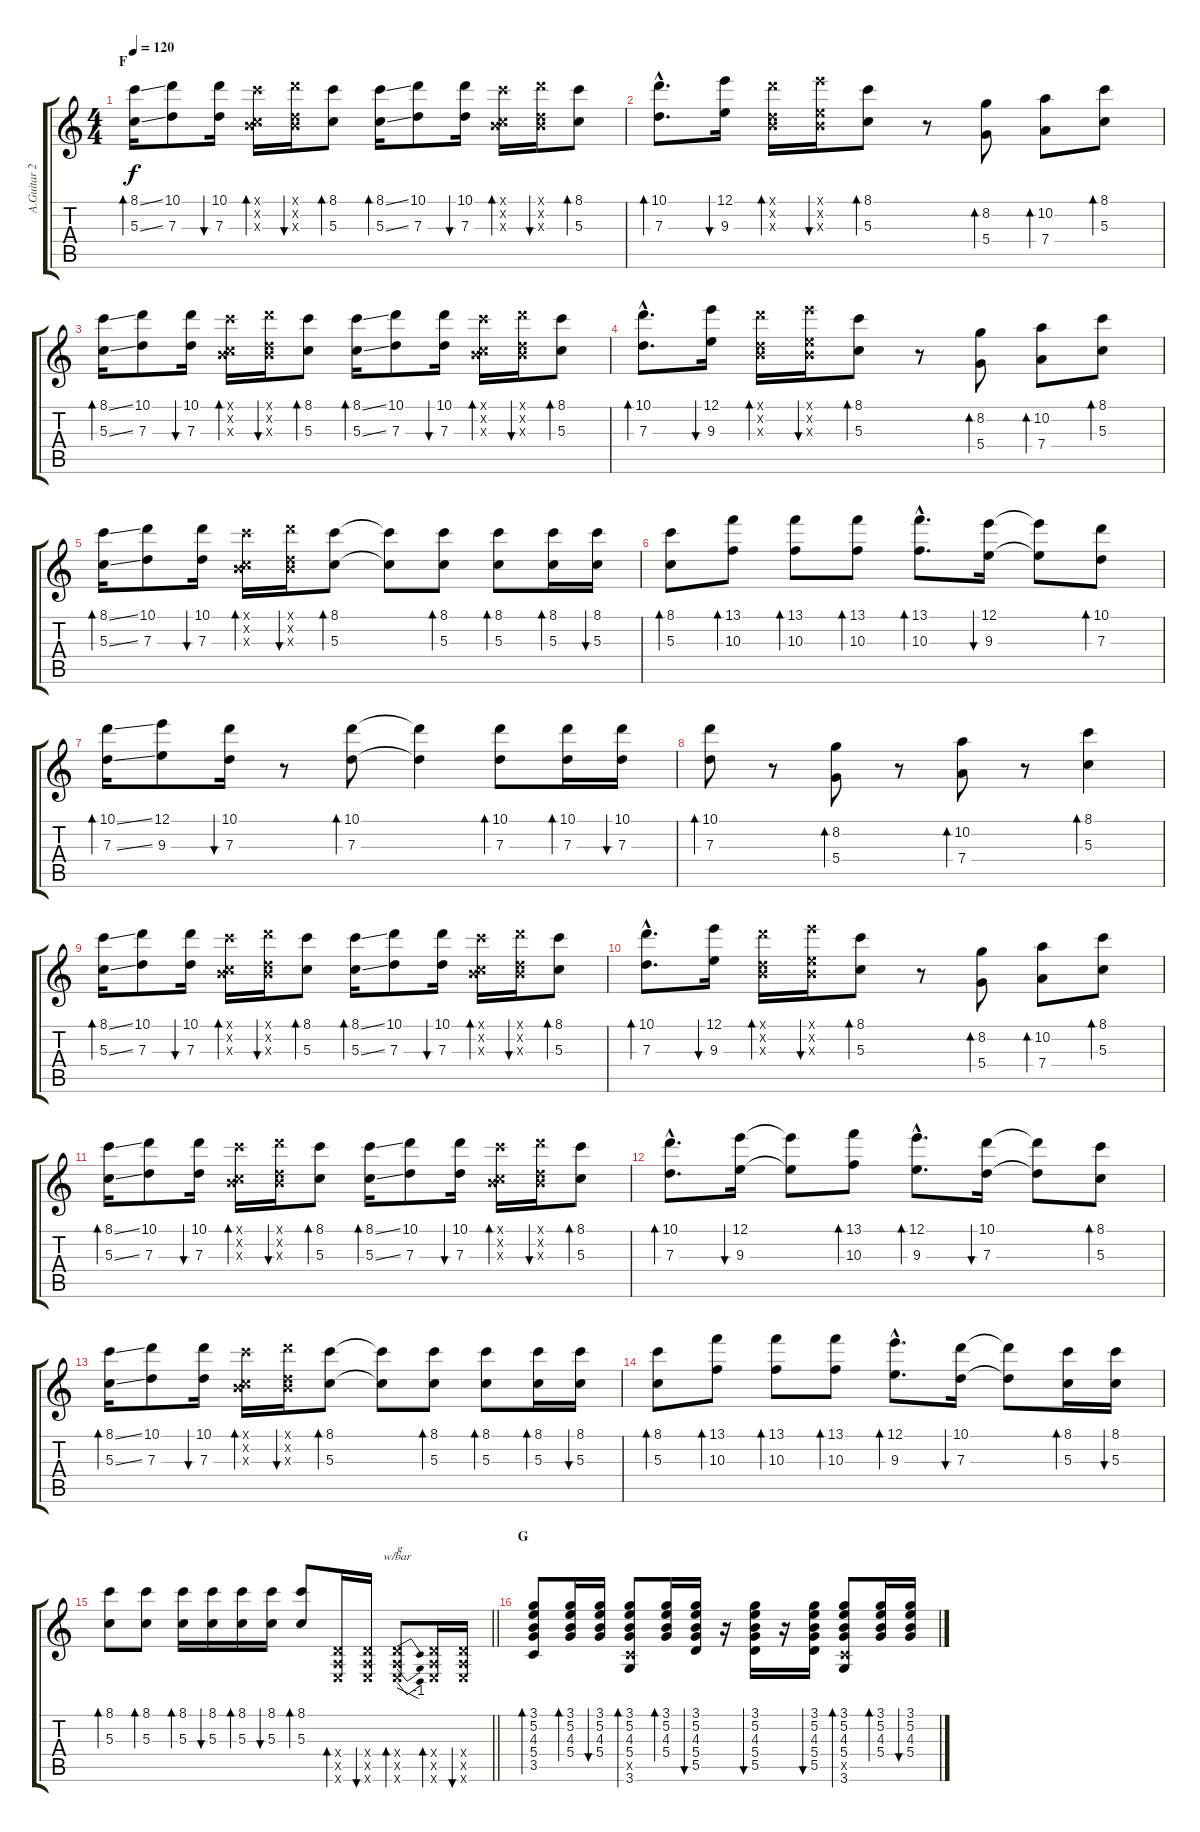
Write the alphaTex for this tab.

\track ("A.Guitar 2" "A.Guitar 2") {instrument acousticguitarsteel}
\staff {score tabs}
\tuning (E4 B3 G3 D3 A2 E2) {hide}
\ts (4 4)
\section ("" "F")
\tempo 120
\clef g2
\ks c
(8.1{ss} 5.3{ss}).16{bd 30 dy f} (10.1 7.3).8 (10.1 7.3).16{bu 30} (8.1{x} 0.2{x} 5.3{x}).16{bd 30} (10.1{x} 0.2{x} 7.3{x}).16{bu 30} (8.1 5.3).8{bd 30} (8.1{ss} 5.3{ss}).16{bd 30} (10.1 7.3).8 (10.1 7.3).16{bu 30} (8.1{x} 0.2{x} 5.3{x}).16{bd 30} (10.1{x} 0.2{x} 7.3{x}).16{bu 30} (8.1 5.3).8{bd 30} |
(10.1{hac} 7.3{hac}).8{d bd 30} (12.1 9.3).16{bu 30} (10.1{x} 0.2{x} 7.3{x}).16{bd 30} (12.1{x} 0.2{x} 9.3{x}).16{bu 30} (8.1 5.3).8{bd 30} r.8 (8.2 5.4).8{bd 30} (10.2 7.4).8{bd 30} (8.1 5.3).8{bd 30} |
(8.1{ss} 5.3{ss}).16{bd 30} (10.1 7.3).8 (10.1 7.3).16{bu 30} (8.1{x} 0.2{x} 5.3{x}).16{bd 30} (10.1{x} 0.2{x} 7.3{x}).16{bu 30} (8.1 5.3).8{bd 30} (8.1{ss} 5.3{ss}).16{bd 30} (10.1 7.3).8 (10.1 7.3).16{bu 30} (8.1{x} 0.2{x} 5.3{x}).16{bd 30} (10.1{x} 0.2{x} 7.3{x}).16{bu 30} (8.1 5.3).8{bd 30} |
(10.1{hac} 7.3{hac}).8{d bd 30} (12.1 9.3).16{bu 30} (10.1{x} 0.2{x} 7.3{x}).16{bd 30} (12.1{x} 0.2{x} 9.3{x}).16{bu 30} (8.1 5.3).8{bd 30} r.8 (8.2 5.4).8{bd 30} (10.2 7.4).8{bd 30} (8.1 5.3).8{bd 30} |
(8.1{ss} 5.3{ss}).16{bd 30} (10.1 7.3).8 (10.1 7.3).16{bu 30} (8.1{x} 0.2{x} 5.3{x}).16{bd 30} (10.1{x} 0.2{x} 7.3{x}).16{bu 30} (8.1 5.3).8{bd 30} (8.1{t} 5.3{t}).8 (8.1 5.3).8{bd 30} (8.1 5.3).8{bd 30} (8.1 5.3).16{bd 30} (8.1 5.3).16{bu 30} |
(8.1 5.3).8{bd 30} (13.1 10.3).8{bd 30} (13.1 10.3).8{bd 30} (13.1 10.3).8{bd 30} (13.1{hac} 10.3{hac}).8{d bd 30} (12.1 9.3).16{bu 30} (12.1{t} 9.3{t}).8 (10.1 7.3).8{bd 30} |
(10.1{ss} 7.3{ss}).16{bd 30} (12.1 9.3).8 (10.1 7.3).16{bu 30} r.8 (10.1 7.3).8{bd 30} (10.1{t} 7.3{t}).4 (10.1 7.3).8{bd 30} (10.1 7.3).16{bd 30} (10.1 7.3).16{bu 30} |
(10.1 7.3).8{bd 30} r.8 (8.2 5.4).8{bd 30} r.8 (10.2 7.4).8{bd 30} r.8 (8.1 5.3).4{bd 30} |
(8.1{ss} 5.3{ss}).16{bd 30} (10.1 7.3).8 (10.1 7.3).16{bu 30} (8.1{x} 0.2{x} 5.3{x}).16{bd 30} (10.1{x} 0.2{x} 7.3{x}).16{bu 30} (8.1 5.3).8{bd 30} (8.1{ss} 5.3{ss}).16{bd 30} (10.1 7.3).8 (10.1 7.3).16{bu 30} (8.1{x} 0.2{x} 5.3{x}).16{bd 30} (10.1{x} 0.2{x} 7.3{x}).16{bu 30} (8.1 5.3).8{bd 30} |
(10.1{hac} 7.3{hac}).8{d bd 30} (12.1 9.3).16{bu 30} (10.1{x} 0.2{x} 7.3{x}).16{bd 30} (12.1{x} 0.2{x} 9.3{x}).16{bu 30} (8.1 5.3).8{bd 30} r.8 (8.2 5.4).8{bd 30} (10.2 7.4).8{bd 30} (8.1 5.3).8{bd 30} |
(8.1{ss} 5.3{ss}).16{bd 30} (10.1 7.3).8 (10.1 7.3).16{bu 30} (8.1{x} 0.2{x} 5.3{x}).16{bd 30} (10.1{x} 0.2{x} 7.3{x}).16{bu 30} (8.1 5.3).8{bd 30} (8.1{ss} 5.3{ss}).16{bd 30} (10.1 7.3).8 (10.1 7.3).16{bu 30} (8.1{x} 0.2{x} 5.3{x}).16{bd 30} (10.1{x} 0.2{x} 7.3{x}).16{bu 30} (8.1 5.3).8{bd 30} |
(10.1{hac} 7.3{hac}).8{d bd 30} (12.1 9.3).16{bu 30} (12.1{t} 9.3{t}).8 (13.1 10.3).8{bd 30} (12.1{hac} 9.3{hac}).8{d bd 30} (10.1 7.3).16{bu 30} (10.1{t} 7.3{t}).8 (8.1 5.3).8{bd 30} |
(8.1{ss} 5.3{ss}).16{bd 30} (10.1 7.3).8 (10.1 7.3).16{bu 30} (8.1{x} 0.2{x} 5.3{x}).16{bd 30} (10.1{x} 0.2{x} 7.3{x}).16{bu 30} (8.1 5.3).8{bd 30} (8.1{t} 5.3{t}).8 (8.1 5.3).8{bd 30} (8.1 5.3).8{bd 30} (8.1 5.3).16{bd 30} (8.1 5.3).16{bu 30} |
(8.1 5.3).8{bd 30} (13.1 10.3).8{bd 30} (13.1 10.3).8{bd 30} (13.1 10.3).8{bd 30} (12.1{hac} 9.3{hac}).8{d bd 30} (10.1 7.3).16{bu 30} (10.1{t} 7.3{t}).8 (8.1 5.3).16{bd 30} (8.1 5.3).16{bu 30} |
\barLineRight lightlight
(8.1 5.3).8{bd 30} (8.1 5.3).8{bd 30} (8.1 5.3).16{bd 30} (8.1 5.3).16{bu 30} (8.1 5.3).16{bd 30} (8.1 5.3).16{bu 30} (8.1 5.3).8{bd 30} (0.4{x} 0.5{x} 0.6{x}).16{bd 30} (0.4{x} 0.5{x} 0.6{x}).16{bu 30} (0.4{x} 0.5{x} 0.6{x}).8{tbe (dive default 0 0 60 -4) bd 30 txt "g"} (0.4{x} 0.5{x} 0.6{x}).16{bd 30} (0.4{x} 0.5{x} 0.6{x}).16{bu 30} |
\section ("" "G")
(3.1 5.2 4.3 5.4 3.5).8{bd 30} (3.1 5.2 4.3 5.4).16{bd 30} (3.1 5.2 4.3 5.4).16{bu 30} (3.1 5.2 4.3 5.4 3.5{x} 3.6).8{bd 30} (3.1 5.2 4.3 5.4).16{bd 30} (3.1 5.2 4.3 5.4 5.5).16{bu 30} r.16 (3.1 5.2 4.3 5.4 5.5).16{bu 30} r.16 (3.1 5.2 4.3 5.4 5.5).16{bu 30} (3.1 5.2 4.3 5.4 3.5{x} 3.6).8{bd 30} (3.1 5.2 4.3 5.4).16{bd 30} (3.1 5.2 4.3 5.4).16{bu 30}
